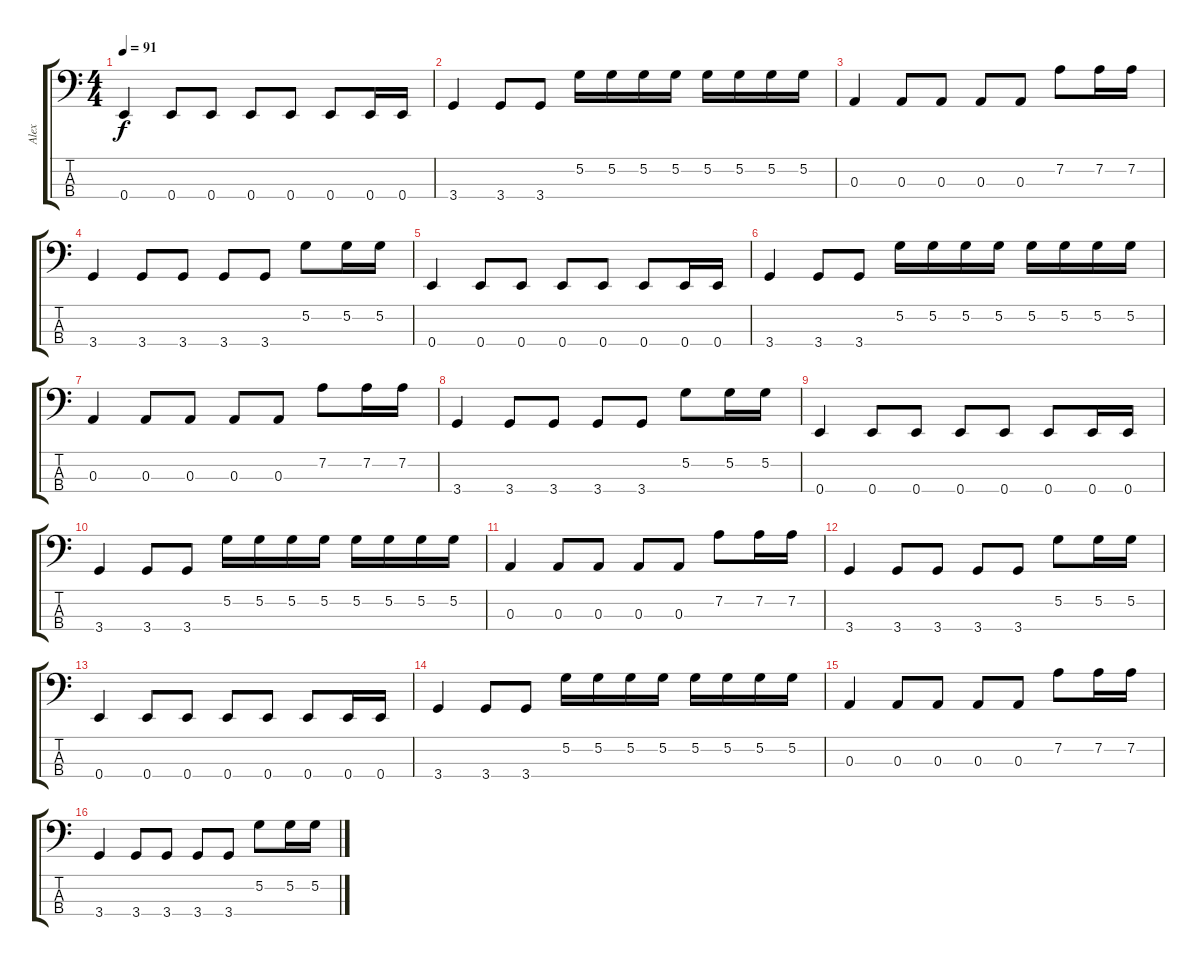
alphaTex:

\track ("Alex" "Alex") {instrument electricbassfinger}
\staff {score tabs}
\tuning (G2 D2 A1 E1) {hide}
\ts (4 4)
\tempo 91
\clef f4
\ks c
0.4.4{dy f} 0.4.8 0.4.8 0.4.8 0.4.8 0.4.8 0.4.16 0.4.16 |
3.4.4 3.4.8 3.4.8 5.2.16 5.2.16 5.2.16 5.2.16 5.2.16 5.2.16 5.2.16 5.2.16 |
0.3.4 0.3.8 0.3.8 0.3.8 0.3.8 7.2.8 7.2.16 7.2.16 |
3.4.4 3.4.8 3.4.8 3.4.8 3.4.8 5.2.8 5.2.16 5.2.16 |
0.4.4 0.4.8 0.4.8 0.4.8 0.4.8 0.4.8 0.4.16 0.4.16 |
3.4.4 3.4.8 3.4.8 5.2.16 5.2.16 5.2.16 5.2.16 5.2.16 5.2.16 5.2.16 5.2.16 |
0.3.4 0.3.8 0.3.8 0.3.8 0.3.8 7.2.8 7.2.16 7.2.16 |
3.4.4 3.4.8 3.4.8 3.4.8 3.4.8 5.2.8 5.2.16 5.2.16 |
0.4.4 0.4.8 0.4.8 0.4.8 0.4.8 0.4.8 0.4.16 0.4.16 |
3.4.4 3.4.8 3.4.8 5.2.16 5.2.16 5.2.16 5.2.16 5.2.16 5.2.16 5.2.16 5.2.16 |
0.3.4 0.3.8 0.3.8 0.3.8 0.3.8 7.2.8 7.2.16 7.2.16 |
3.4.4 3.4.8 3.4.8 3.4.8 3.4.8 5.2.8 5.2.16 5.2.16 |
0.4.4 0.4.8 0.4.8 0.4.8 0.4.8 0.4.8 0.4.16 0.4.16 |
3.4.4 3.4.8 3.4.8 5.2.16 5.2.16 5.2.16 5.2.16 5.2.16 5.2.16 5.2.16 5.2.16 |
0.3.4 0.3.8 0.3.8 0.3.8 0.3.8 7.2.8 7.2.16 7.2.16 |
3.4.4 3.4.8 3.4.8 3.4.8 3.4.8 5.2.8 5.2.16 5.2.16
